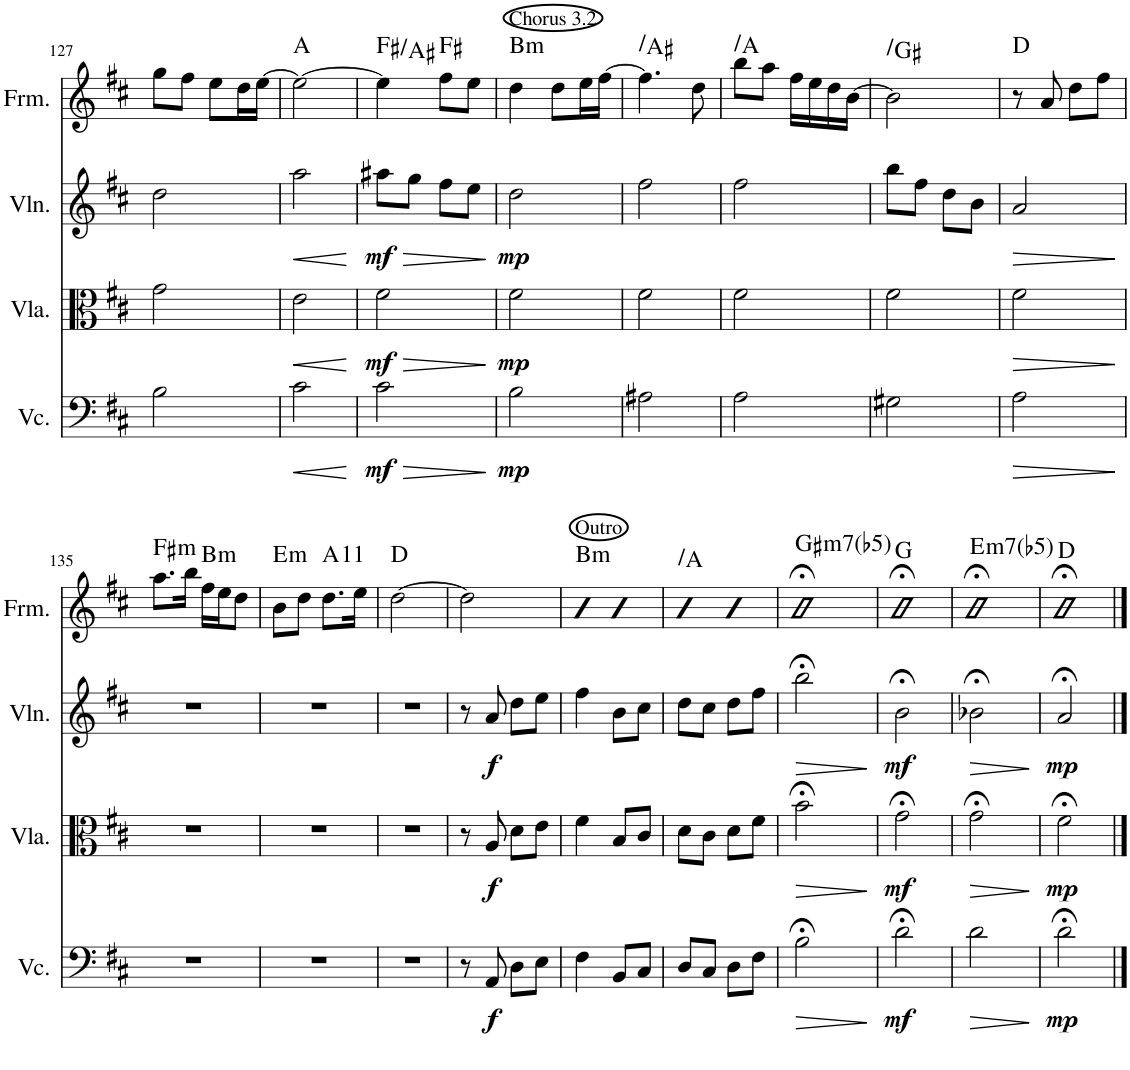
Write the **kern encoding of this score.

**kern	**dynam	**kern	**dynam	**kern	**dynam	**kern	**harte
*part4	*part4	*part3	*part3	*part2	*part2	*part1	*part1
*staff4	*staff4	*staff3	*staff3	*staff2	*staff2	*staff1	*
*I"Violoncello	*	*I"Viola	*	*I"Violin	*	*I"Form	*
*I'Vc.	*	*I'Vla.	*	*I'Vln.	*	*I'Frm.	*
!!LO:PB:g=z
*clefF4	*	*clefC3	*	*clefG2	*	*clefG2	*
*k[f#c#]	*	*k[f#c#]	*	*k[f#c#]	*	*k[f#c#]	*
*M2/4	*	*M2/4	*	*M2/4	*	*M2/4	*
=127	=127	=127	=127	=127	=127	=127	=127
2B\	.	2g\	.	2dd\	.	8gg\L	.
.	.	.	.	.	.	8ff#\J	.
.	.	.	.	.	.	8ee\L	.
.	.	.	.	.	.	16dd\L	.
.	.	.	.	.	.	[16ee\JJ	.
=128	=128	=128	=128	=128	=128	=128	=128
!	!LO:HP:b	!	!LO:HP:b	!	!LO:HP:b	!	!
2c#\	<	2e\	<	2aa\	<	2ee\_	A:maj
.	[	.	[	.	[	.	.
=129	=129	=129	=129	=129	=129	=129	=129
!	!LO:HP:b	!	!LO:HP:b	!	!LO:HP:b	!	!
!	!LO:DY:n=1:b	!	!LO:DY:n=1:b	!	!LO:DY:n=1:b	!	!
2c#\	> mf	2f#\	> mf	8aa#X\L	> mf	4ee\]	F#:maj/3
.	.	.	.	8gg\J	.	.	.
.	.	.	.	8ff#\L	.	8ff#\L	F#:maj
.	.	.	.	8ee\J	.	8ee\J	.
.	]	.	]	.	]	.	.
=130	=130	=130	=130	=130	=130	=130	=130
!	!	!	!	!	!	!LO:TX:a:t=Chorus 3.2	!
!	!LO:DY:b	!	!LO:DY:b	!	!LO:DY:b	!	!LO:H:kt=m
2B\	mp	2f#\	mp	2dd\	mp	4dd\	B:min
.	.	.	.	.	.	8dd\L	.
.	.	.	.	.	.	16ee\L	.
.	.	.	.	.	.	[16ff#\JJ	.
=131	=131	=131	=131	=131	=131	=131	=131
!	!	!	!	!	!	!	!LO:H:kt=N.C.
2A#X\	.	2f#\	.	2ff#\	.	4.ff#\]	N
.	.	.	.	.	.	8dd\	.
=132	=132	=132	=132	=132	=132	=132	=132
!	!	!	!	!	!	!	!LO:H:kt=N.C.
2A\	.	2f#\	.	2ff#\	.	8bb\L	N
.	.	.	.	.	.	8aa\J	.
.	.	.	.	.	.	16ff#\LL	.
.	.	.	.	.	.	16ee\	.
.	.	.	.	.	.	16dd\	.
.	.	.	.	.	.	[16b\JJ	.
=133	=133	=133	=133	=133	=133	=133	=133
!	!	!	!	!	!	!	!LO:H:kt=N.C.
2G#X\	.	2f#\	.	8bb\L	.	2b\]	N
.	.	.	.	8ff#\J	.	.	.
.	.	.	.	8dd\L	.	.	.
.	.	.	.	8b\J	.	.	.
=134	=134	=134	=134	=134	=134	=134	=134
!	!LO:HP:b	!	!LO:HP:b	!	!LO:HP:b	!	!
2A\	>	2f#\	>	2a/	>	8r	D:maj
.	.	.	.	.	.	8a/	.
.	.	.	.	.	.	8dd\L	.
.	.	.	.	.	.	8ff#\J	.
.	]	.	]	.	]	.	.
!!LO:LB:g=z
=135	=135	=135	=135	=135	=135	=135	=135
!	!	!	!	!	!	!	!LO:H:kt=m
2r	.	2r	.	2r	.	8.aa\L	F#:min
.	.	.	.	.	.	16bb\Jk	.
!	!	!	!	!	!	!	!LO:H:kt=m
.	.	.	.	.	.	16ff#\LL	B:min
.	.	.	.	.	.	16ee\J	.
.	.	.	.	.	.	8dd\J	.
=136	=136	=136	=136	=136	=136	=136	=136
!	!	!	!	!	!	!	!LO:H:kt=m
2r	.	2r	.	2r	.	8b\L	E:min
.	.	.	.	.	.	8dd\J	.
!	!	!	!	!	!	!	!LO:H:kt=11
.	.	.	.	.	.	8.dd\L	A:9(11)
.	.	.	.	.	.	16ee\Jk	.
=137	=137	=137	=137	=137	=137	=137	=137
2r	.	2r	.	2r	.	[2dd\	D:maj
=138	=138	=138	=138	=138	=138	=138	=138
8r	.	8r	.	8r	.	2dd\]	.
!	!LO:DY:b	!	!LO:DY:b	!	!LO:DY:b	!	!
8AA/	f	8A/	f	8a/	f	.	.
8D\L	.	8d\L	.	8dd\L	.	.	.
8E\J	.	8e\J	.	8ee\J	.	.	.
=139	=139	=139	=139	=139	=139	=139	=139
!	!	!	!	!	!	!LO:TX:a:t=Outro	!LO:H:kt=m
4F#\	.	4f#\	.	4ff#\	.	4b	B:min
8BB/L	.	8B/L	.	8b\L	.	4b	.
8C#/J	.	8c#/J	.	8cc#\J	.	.	.
=140	=140	=140	=140	=140	=140	=140	=140
!	!	!	!	!	!	!	!LO:H:kt=N.C.
8D/L	.	8d\L	.	8dd\L	.	4b	N
8C#/J	.	8c#\J	.	8cc#\J	.	.	.
8D\L	.	8d\L	.	8dd\L	.	4b	.
8F#\J	.	8f#\J	.	8ff#\J	.	.	.
=141	=141	=141	=141	=141	=141	=141	=141
!	!LO:HP:b	!	!LO:HP:b	!	!LO:HP:b	!	!LO:H:kt=m7(b5)
2B;<\	>	2b;<\	>	2bb;<\	>	2b;<	G#:hdim7
.	]	.	]	.	]	.	.
=142	=142	=142	=142	=142	=142	=142	=142
!	!LO:DY:b	!	!LO:DY:b	!	!LO:DY:b	!	!
2d;<\	mf	2g;<\	mf	2b;<\	mf	2b;<	G:maj
=143	=143	=143	=143	=143	=143	=143	=143
!	!LO:HP:b	!	!LO:HP:b	!	!LO:HP:b	!	!LO:H:kt=m7(b5)
2d\	>	2g;<\	>	2b-X;<\	>	2b;<	E:hdim7
.	]	.	]	.	]	.	.
=144	=144	=144	=144	=144	=144	=144	=144
!	!LO:DY:b	!	!LO:DY:b	!	!LO:DY:b	!	!
2d;<\	mp	2f#;<\	mp	2a;</	mp	2b;<	D:maj
==	==	==	==	==	==	==	==
*-	*-	*-	*-	*-	*-	*-	*-
